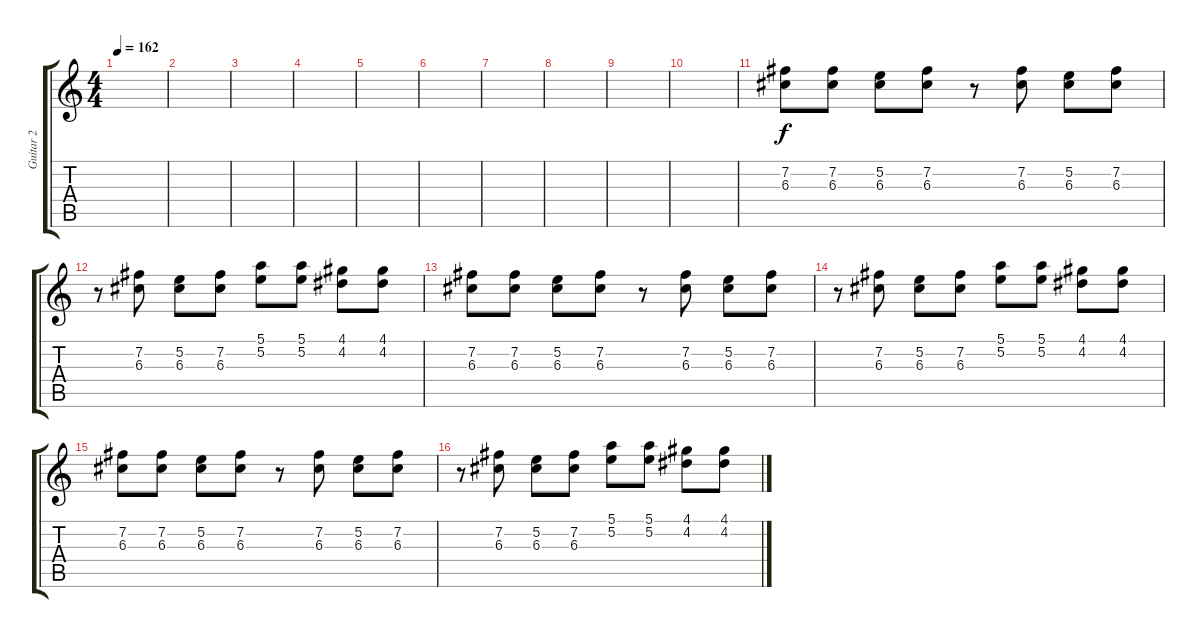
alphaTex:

\track ("Guitar 2" "Guitar 2") {instrument overdrivenguitar}
\staff {score tabs}
\tuning (E4 B3 G3 D3 A2 E2) {hide}
\ts (4 4)
\tempo 162
\clef g2
\ks c
|
|
|
|
|
|
|
|
|
|
(7.2 6.3).8 (7.2 6.3).8 (5.2 6.3).8 (7.2 6.3).8 r.8 (7.2 6.3).8 (5.2 6.3).8 (7.2 6.3).8 |
r.8 (7.2 6.3).8 (5.2 6.3).8 (7.2 6.3).8 (5.1 5.2).8 (5.1 5.2).8 (4.1 4.2).8 (4.1 4.2).8 |
(7.2 6.3).8 (7.2 6.3).8 (5.2 6.3).8 (7.2 6.3).8 r.8 (7.2 6.3).8 (5.2 6.3).8 (7.2 6.3).8 |
r.8 (7.2 6.3).8 (5.2 6.3).8 (7.2 6.3).8 (5.1 5.2).8 (5.1 5.2).8 (4.1 4.2).8 (4.1 4.2).8 |
(7.2 6.3).8 (7.2 6.3).8 (5.2 6.3).8 (7.2 6.3).8 r.8 (7.2 6.3).8 (5.2 6.3).8 (7.2 6.3).8 |
r.8 (7.2 6.3).8 (5.2 6.3).8 (7.2 6.3).8 (5.1 5.2).8 (5.1 5.2).8 (4.1 4.2).8 (4.1 4.2).8
